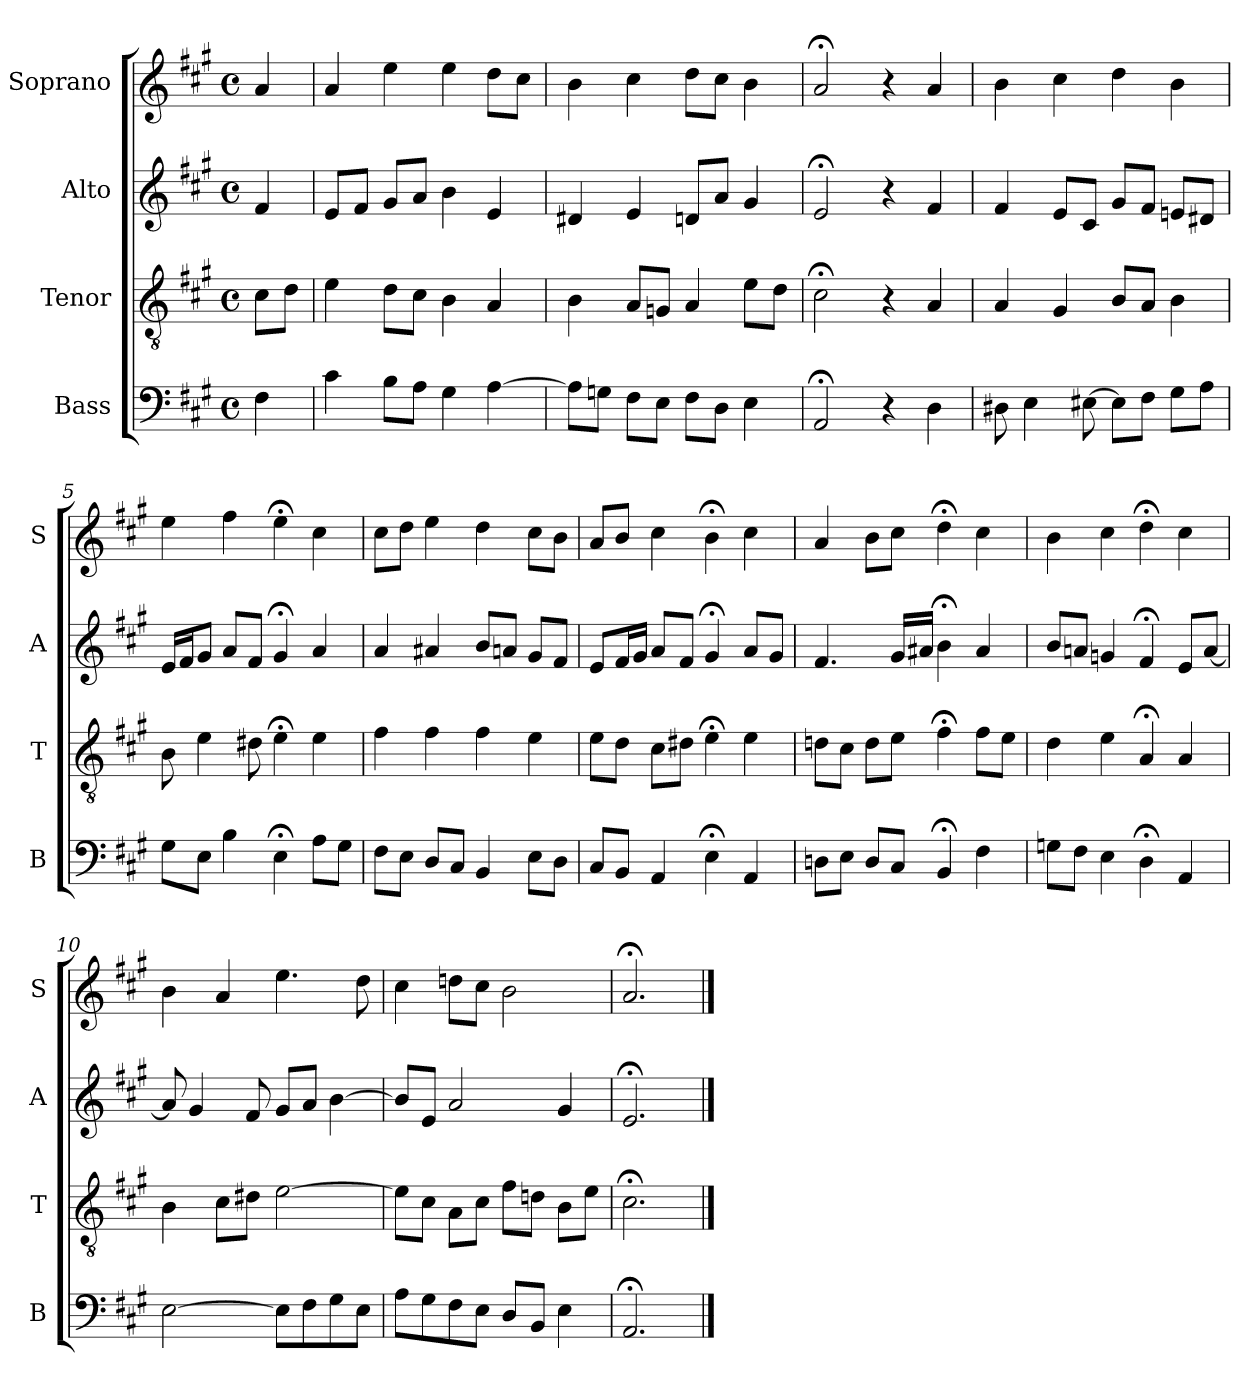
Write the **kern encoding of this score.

**kern	**kern	**kern	**kern
*part4	*part3	*part2	*part1
*staff4	*staff3	*staff2	*staff1
*I"Bass	*I"Tenor	*I"Alto	*I"Soprano
*I'B	*I'T	*I'A	*I'S
*clefF4	*clefGv2	*clefG2	*clefG2
*k[f#c#g#]	*k[f#c#g#]	*k[f#c#g#]	*k[f#c#g#]
*A:	*A:	*A:	*A:
*M4/4	*M4/4	*M4/4	*M4/4
*met(c)	*met(c)	*met(c)	*met(c)
*MM100	*MM100	*MM100	*MM100
=	=	=	=
4F#	8c#L	4f#	4a
.	8dJ	.	.
=1	=1	=1	=1
4c#	4e	8eL	4a
.	.	8f#J	.
8BL	8dL	8g#L	4ee
8AJ	8c#J	8aJ	.
4G#	4B	4b	4ee
[4A	4A	4e	8ddL
.	.	.	8cc#J
=2	=2	=2	=2
8AL]	4B	4d#X	4b
8GnJ	.	.	.
8F#L	8AL	4e	4cc#
8EJ	8GnJ	.	.
8F#L	4A	8dnL	8ddL
8DJ	.	8aJ	8cc#J
4E	8eL	4g#	4b
.	8dJ	.	.
=3	=3	=3	=3
2AA;<	2c#;<	2e;<	2a;<
4r	4r	4r	4r
4D	4A	4f#	4a
=4	=4	=4	=4
8D#Xi	4Ai	4f#i	4bi
4E	.	.	.
.	4G#	8eL	4cc#
[8E#X	.	8c#J	.
8E#L]	8BL	8g#L	4dd
8F#J	8AJ	8f#J	.
8G#L	4B	8enL	4b
8AJ	.	8d#XJ	.
=5	=5	=5	=5
8G#L	8B	16eLL	4ee
.	.	16f#J	.
8EJ	4e	8g#J	.
4B	.	8aL	4ff#
.	8d#X	8f#J	.
4E;<	4e;<	4g#;<	4ee;<
8AL	4e	4a	4cc#
8G#J	.	.	.
=6	=6	=6	=6
8F#L	4f#	4a	8cc#L
8EJ	.	.	8ddJ
8DL	4f#	4a#X	4ee
8C#J	.	.	.
4BB	4f#	8bL	4dd
.	.	8anJ	.
8EL	4e	8g#L	8cc#L
8DJ	.	8f#J	8bJ
=7	=7	=7	=7
8C#L	8eL	8eL	8aL
8BBJ	8dJ	16f#L	8bJ
.	.	16g#JJ	.
4AA	8c#L	8aL	4cc#
.	8d#XJ	8f#J	.
4E;<	4e;<	4g#;<	4b;<
4AA	4e	8aL	4cc#
.	.	8g#J	.
=8	=8	=8	=8
8DnL	8dnL	4.f#	4a
8EJ	8c#J	.	.
8DL	8dL	.	8bL
8C#J	8eJ	16g#LL	8cc#J
.	.	16a#XJJ	.
4BB;<	4f#;<	4b;<	4dd;<
4F#	8f#L	4a#	4cc#
.	8eJ	.	.
=9	=9	=9	=9
8GnL	4d	8bL	4b
8F#J	.	8anJ	.
4E	4e	4gn	4cc#
4D;<	4A;<	4f#;<	4dd;<
4AA	4A	8eL	4cc#
.	.	[8aJ	.
=10	=10	=10	=10
[2E	4B	8a]	4b
.	.	4g#	.
.	8c#L	.	4a
.	8d#XJ	8f#	.
8EL]	[2e	8g#L	4.ee
8F#	.	8aJ	.
8G#	.	[4b	.
8EJ	.	.	8dd
=11	=11	=11	=11
8AL	8eL]	8bL]	4cc#
8G#	8c#J	8eJ	.
8F#	8AL	2a	8ddnL
8EJ	8c#J	.	8cc#J
8DL	8f#L	.	2b
8BBJ	8dnJ	.	.
4E	8BL	4g#	.
.	8eJ	.	.
=12	=12	=12	=12
2.AA;<	2.c#;<	2.e;<	2.a;<
==	==	==	==
*-	*-	*-	*-
